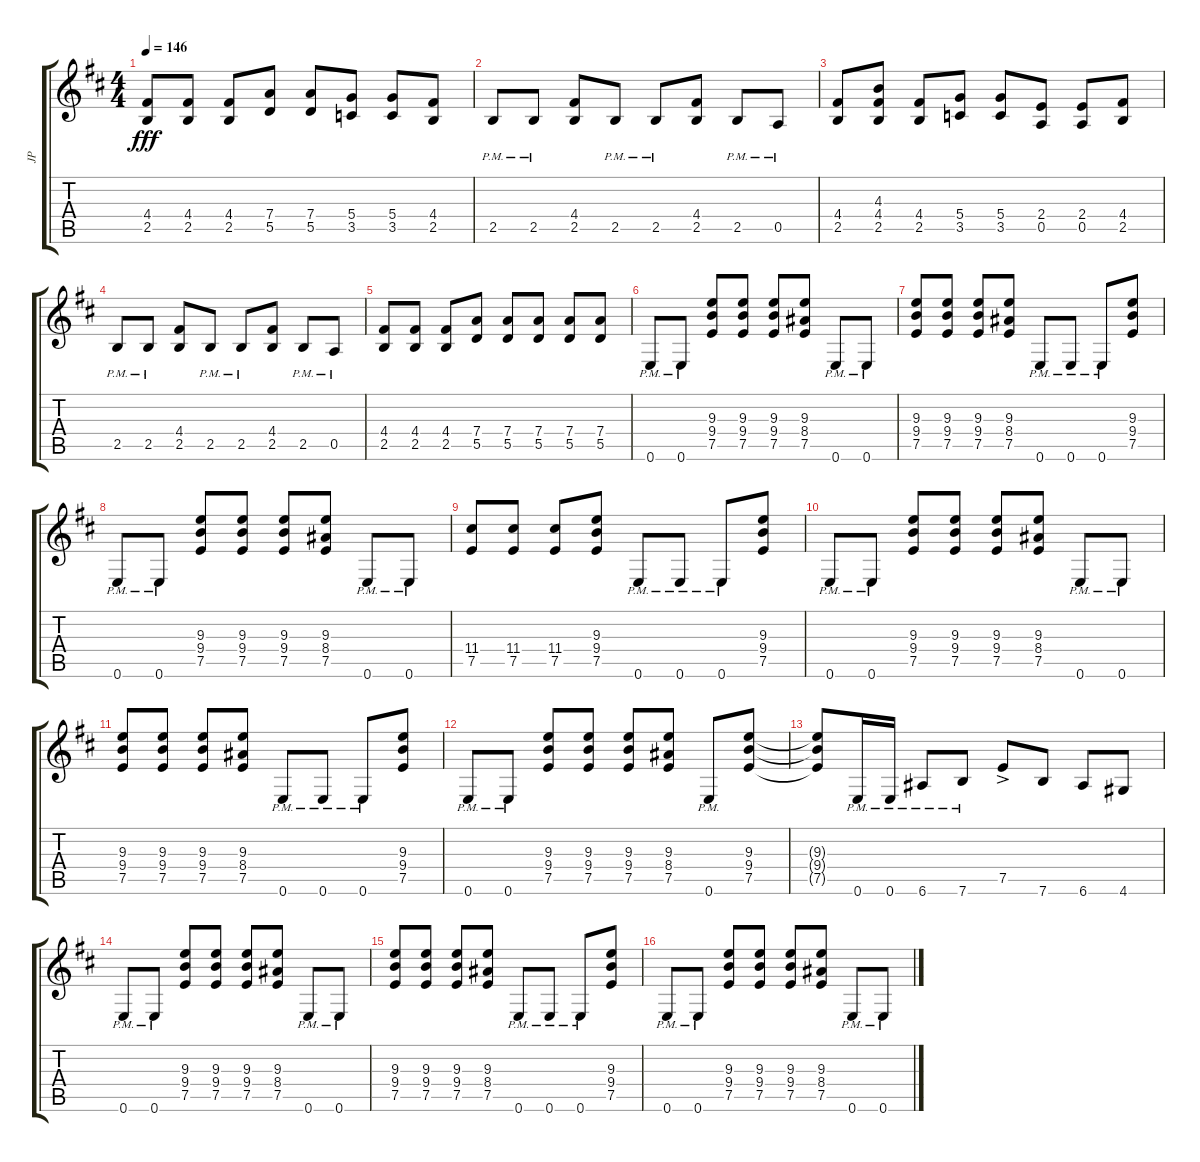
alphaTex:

\track ("JP" "JP") {instrument distortionguitar}
\staff {score tabs}
\tuning (E4 B3 G3 D3 A2 E2) {hide}
\ts (4 4)
\tempo 146
\clef g2
\ks d
(4.4 2.5).8{dy fff} (4.4 2.5).8 (4.4 2.5).8 (7.4 5.5).8 (7.4 5.5).8 (5.4 3.5).8 (5.4 3.5).8 (4.4 2.5).8 |
2.5{pm}.8 2.5{pm}.8 (4.4 2.5).8 2.5{pm}.8 2.5{pm}.8 (4.4 2.5).8 2.5{pm}.8 0.5{pm}.8 |
(4.4 2.5).8 (4.3 4.4 2.5).8 (4.4 2.5).8 (5.4 3.5).8 (5.4 3.5).8 (2.4 0.5).8 (2.4 0.5).8 (4.4 2.5).8 |
2.5{pm}.8 2.5{pm}.8 (4.4 2.5).8 2.5{pm}.8 2.5{pm}.8 (4.4 2.5).8 2.5{pm}.8 0.5{pm}.8 |
(4.4 2.5).8 (4.4 2.5).8 (4.4 2.5).8 (7.4 5.5).8 (7.4 5.5).8 (7.4 5.5).8 (7.4 5.5).8 (7.4 5.5).8 |
0.6{pm}.8 0.6{pm}.8 (9.3 9.4 7.5).8 (9.3 9.4 7.5).8 (9.3 9.4 7.5).8 (9.3 8.4 7.5).8 0.6{pm}.8 0.6{pm}.8 |
(9.3 9.4 7.5).8 (9.3 9.4 7.5).8 (9.3 9.4 7.5).8 (9.3 8.4 7.5).8 0.6{pm}.8 0.6{pm}.8 0.6{pm}.8 (9.3 9.4 7.5).8 |
0.6{pm}.8 0.6{pm}.8 (9.3 9.4 7.5).8 (9.3 9.4 7.5).8 (9.3 9.4 7.5).8 (9.3 8.4 7.5).8 0.6{pm}.8 0.6{pm}.8 |
(11.4 7.5).8 (11.4 7.5).8 (11.4 7.5).8 (9.3 9.4 7.5).8 0.6{pm}.8 0.6{pm}.8 0.6{pm}.8 (9.3 9.4 7.5).8 |
0.6{pm}.8 0.6{pm}.8 (9.3 9.4 7.5).8 (9.3 9.4 7.5).8 (9.3 9.4 7.5).8 (9.3 8.4 7.5).8 0.6{pm}.8 0.6{pm}.8 |
(9.3 9.4 7.5).8 (9.3 9.4 7.5).8 (9.3 9.4 7.5).8 (9.3 8.4 7.5).8 0.6{pm}.8 0.6{pm}.8 0.6{pm}.8 (9.3 9.4 7.5).8 |
0.6{pm}.8 0.6{pm}.8 (9.3 9.4 7.5).8 (9.3 9.4 7.5).8 (9.3 9.4 7.5).8 (9.3 8.4 7.5).8 0.6{pm}.8 (9.3 9.4 7.5).8 |
(9.3{t} 9.4{t} 7.5{t}).8 0.6{pm}.16 0.6{pm}.16 6.6{pm}.8 7.6{pm}.8 7.5{ac}.8 7.6.8 6.6.8 4.6.8 |
0.6{pm}.8 0.6{pm}.8 (9.3 9.4 7.5).8 (9.3 9.4 7.5).8 (9.3 9.4 7.5).8 (9.3 8.4 7.5).8 0.6{pm}.8 0.6{pm}.8 |
(9.3 9.4 7.5).8 (9.3 9.4 7.5).8 (9.3 9.4 7.5).8 (9.3 8.4 7.5).8 0.6{pm}.8 0.6{pm}.8 0.6{pm}.8 (9.3 9.4 7.5).8 |
0.6{pm}.8 0.6{pm}.8 (9.3 9.4 7.5).8 (9.3 9.4 7.5).8 (9.3 9.4 7.5).8 (9.3 8.4 7.5).8 0.6{pm}.8 0.6{pm}.8
